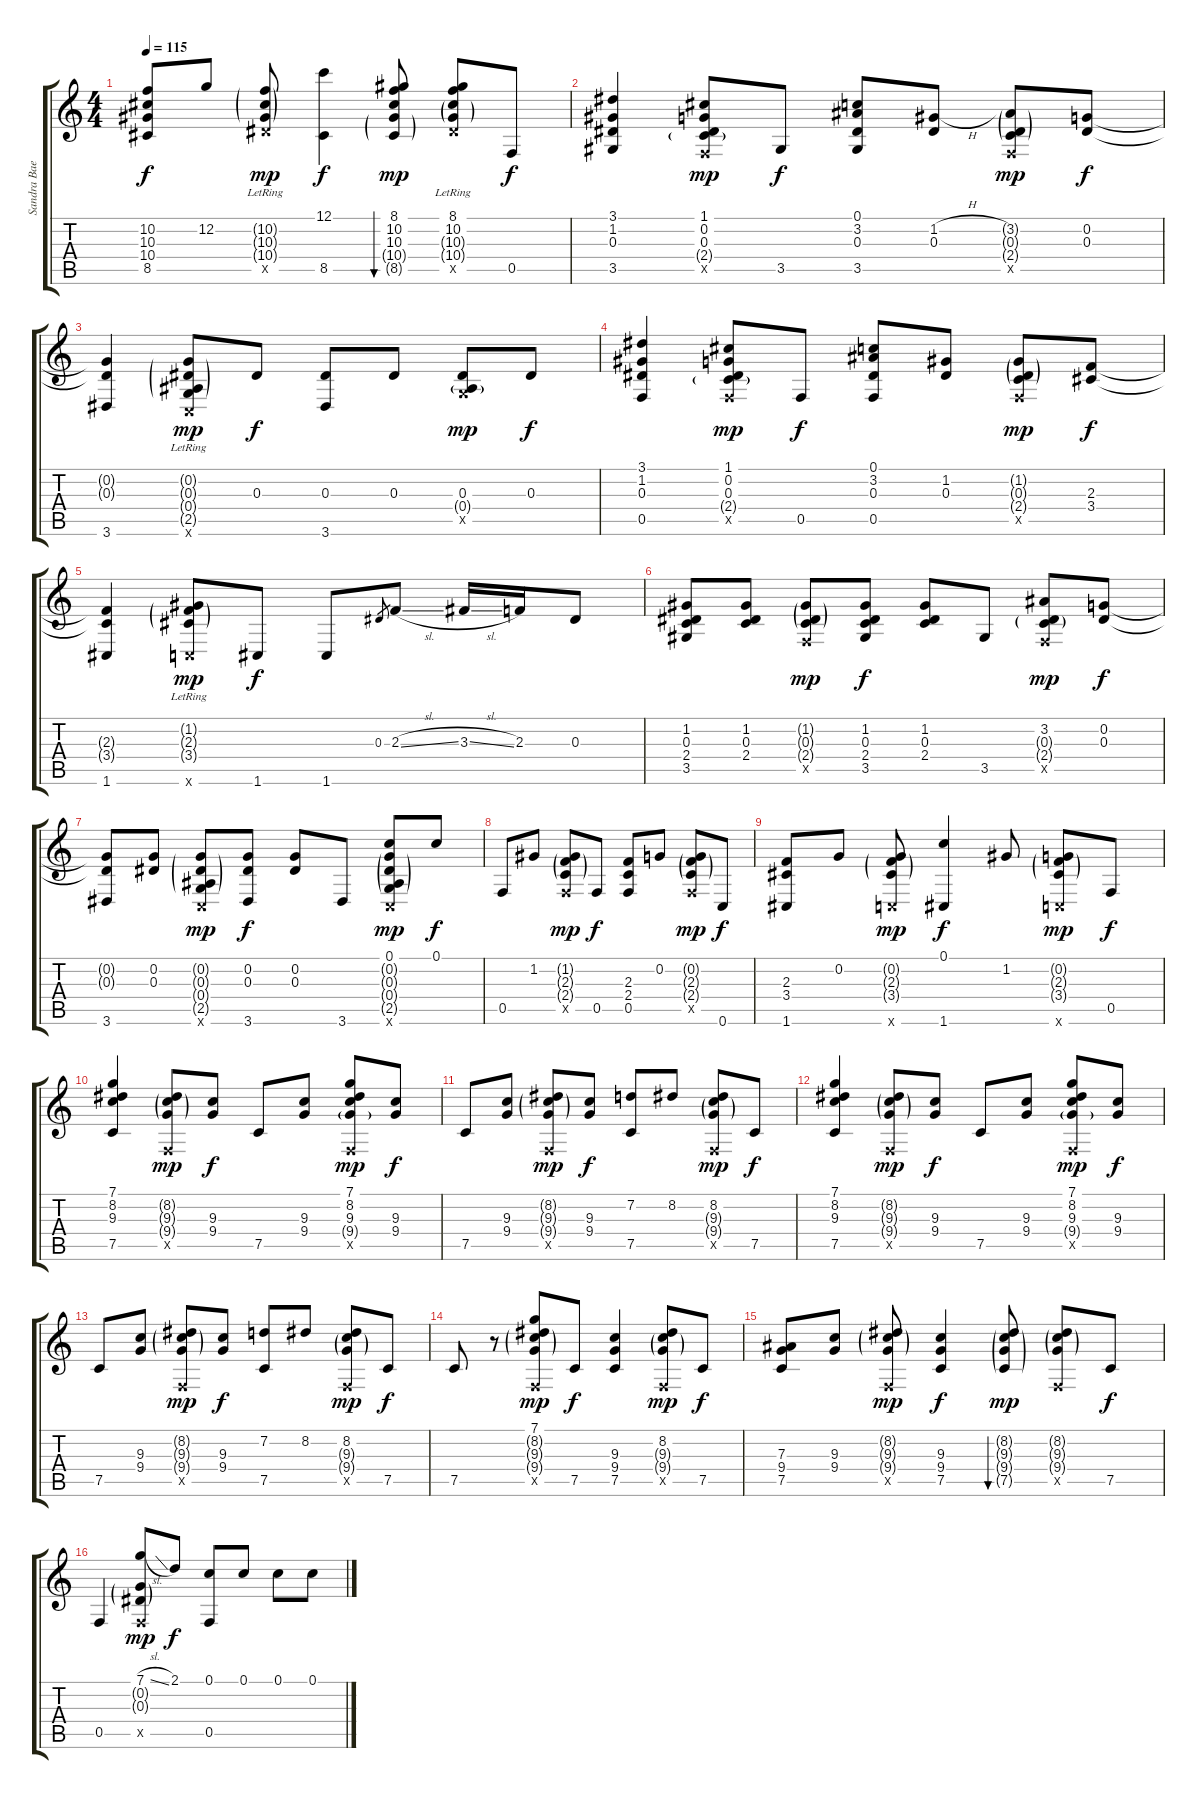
\track ("Sandra Bae" "Sandra Bae") {instrument acousticguitarsteel}
\staff {score tabs}
\tuning (C4 G3 Eb3 Bb2 F2 C2) {hide}
\ts (4 4)
\tempo 115
\clef g2
\ks c
(10.2 10.3 10.4 8.5).8{dy f} 12.2.8 (10.2{g lr} 10.3{g lr} 10.4{g lr} 10.5{x}).8{dy mp} (12.1 8.5).4{dy f} (8.1 10.2 10.3 10.4{g} 8.5{g}).8{bu 120 dy mp} (8.1 10.2{lr} 10.3{g lr} 10.4{g lr} 10.5{x}).8 0.5.8{dy f} |
(3.1 1.2 0.3 3.5).4 (1.1 0.2 0.3 2.4{g} 0.5{x}).8{dy mp} 3.5.8{dy f} (0.1 3.2 0.3 3.5).8 (1.2{h} 0.3).8 (3.2{g} 0.3{g} 2.4{g} 0.5{x}).8{dy mp} (0.2 0.3).8{dy f} |
(0.2{t} 0.3{t} 3.6).4 (0.2{g lr} 0.3{g lr} 0.4{g lr} 2.5{g} 0.6{x}).8{dy mp} 0.3.8{dy f} (0.3 3.6).8 0.3.8 (0.3 0.4{g} 2.5{x}).8{dy mp} 0.3.8{dy f} |
(3.1 1.2 0.3 0.5).4 (1.1 0.2 0.3 2.4{g} 0.5{x}).8{dy mp} 0.5.8{dy f} (0.1 3.2 0.3 0.5).8 (1.2 0.3).8 (1.2{g} 0.3{g} 2.4{g} 0.5{x}).8{dy mp} (2.3 3.4).8{dy f} |
(2.3{t} 3.4{t} 1.6).4 (1.2{g lr} 2.3{g lr} 3.4{g lr} 0.6{x}).8{dy mp} 1.6.8{dy f} 1.6.8 0.3.8{gr} 2.3{sl}.8 3.3{sl}.16 2.3.16 0.3.8 |
(1.2 0.3 2.4 3.5).8 (1.2 0.3 2.4).8 (1.2{g} 0.3{g} 2.4{g} 0.5{x}).8{dy mp} (1.2 0.3 2.4 3.5).8{dy f} (1.2 0.3 2.4).8 3.5.8 (3.2 0.3{g} 2.4{g} 0.5{x}).8{dy mp} (0.2 0.3).8{dy f} |
(0.2{t} 0.3{t} 3.6).8 (0.2 0.3).8 (0.2{g} 0.3{g} 0.4{g} 2.5{g} 0.6{x}).8{dy mp} (0.2 0.3 3.6).8{dy f} (0.2 0.3).8 3.6.8 (0.1 0.2{g} 0.3{g} 0.4{g} 2.5{g} 0.6{x}).8{dy mp} 0.1.8{dy f} |
0.5.8 1.2.8 (1.2{g} 2.3{g} 2.4{g} 0.5{x}).8{dy mp} 0.5.8{dy f} (2.3 2.4 0.5).8 0.2.8 (0.2{g} 2.3{g} 2.4{g} 0.5{x}).8{dy mp} 0.6.8{dy f} |
(2.3 3.4 1.6).8 0.2.8 (0.2{g} 2.3{g} 3.4{g} 0.6{x}).8{dy mp} (0.1 1.6).4{dy f} 1.2.8 (0.2{g} 2.3{g} 3.4{g} 0.6{x}).8{dy mp} 0.5.8{dy f} |
(7.1 8.2 9.3 7.5).4 (8.2{g} 9.3{g} 9.4{g} 0.5{x}).8{dy mp} (9.3 9.4).8{dy f} 7.5.8 (9.3 9.4).8 (7.1 8.2 9.3 9.4{g} 0.5{x}).8{dy mp} (9.3 9.4).8{dy f} |
7.5.8 (9.3 9.4).8 (8.2{g} 9.3{g} 9.4{g} 0.5{x}).8{dy mp} (9.3 9.4).8{dy f} (7.2 7.5).8 8.2.8 (8.2 9.3{g} 9.4{g} 0.5{x}).8{dy mp} 7.5.8{dy f} |
(7.1 8.2 9.3 7.5).4 (8.2{g} 9.3{g} 9.4{g} 0.5{x}).8{dy mp} (9.3 9.4).8{dy f} 7.5.8 (9.3 9.4).8 (7.1 8.2 9.3 9.4{g} 0.5{x}).8{dy mp} (9.3 9.4).8{dy f} |
7.5.8 (9.3 9.4).8 (8.2{g} 9.3{g} 9.4{g} 0.5{x}).8{dy mp} (9.3 9.4).8{dy f} (7.2 7.5).8 8.2.8 (8.2 9.3{g} 9.4{g} 0.5{x}).8{dy mp} 7.5.8{dy f} |
7.5.8 r.8 (7.1 8.2{g} 9.3{g} 9.4{g} 0.5{x}).8{dy mp} 7.5.8{dy f} (9.3 9.4 7.5).4 (8.2 9.3{g} 9.4{g} 0.5{x}).8{dy mp} 7.5.8{dy f} |
(7.3 9.4 7.5).8 (9.3 9.4).8 (8.2{g} 9.3{g} 9.4{g} 0.5{x}).8{dy mp} (9.3 9.4 7.5).4{dy f} (8.2{g} 9.3{g} 9.4{g} 7.5{g}).8{bu 60 dy mp} (8.2{g} 9.3{g} 9.4{g} 0.5{x}).8 7.5.8{dy f} |
0.5.4 (7.1{sl} 0.2{g} 0.3{g} 0.5{x}).8{dy mp} 2.1.8{dy f} (0.1 0.5).8 0.1.8 0.1.8 0.1.8
